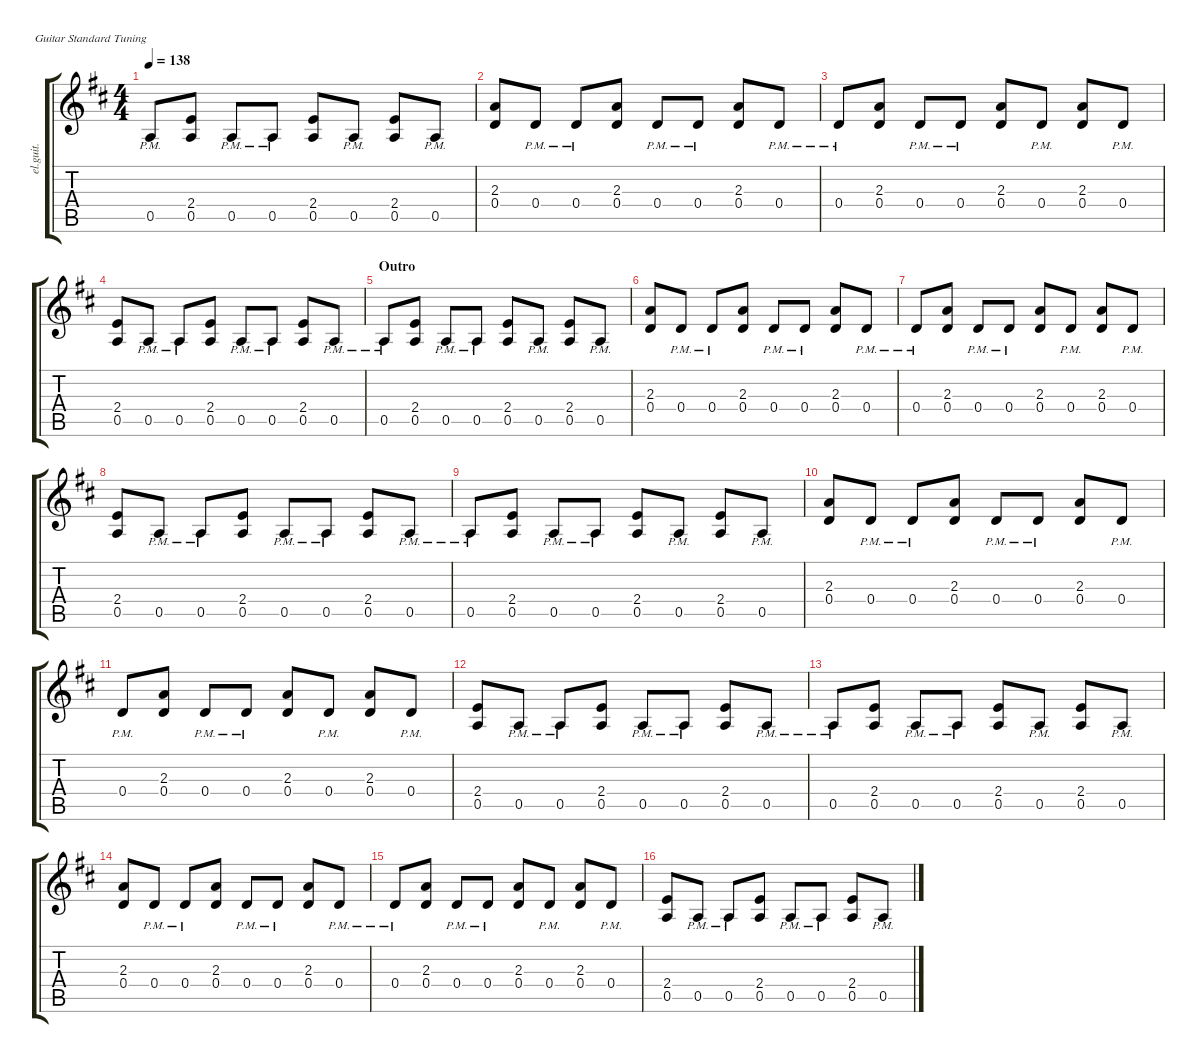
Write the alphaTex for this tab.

\hideDynamics
\bracketExtendMode groupsimilarinstruments
\otherSystemsTrackNameOrientation horizontal
\track ("EG5 Dbl" "el.guit.") {instrument electricguitarmuted}
\staff {score tabs}
\tuning (E4 B3 G3 D3 A2 E2)
\ts (4 4)
\tempo 138
\clef g2
\ks d
0.5{pm acc forcenatural}.8{dy fff} (0.5{acc forcenatural} 2.4{acc forcenatural}).8 0.5{pm acc forcenatural}.8 0.5{pm acc forcenatural}.8 (0.5{acc forcenatural} 2.4{acc forcenatural}).8 0.5{pm acc forcenatural}.8 (0.5{acc forcenatural} 2.4{acc forcenatural}).8 0.5{pm acc forcenatural}.8 |
(0.4{acc forcenatural} 2.3{acc forcenatural}).8 0.4{pm acc forcenatural}.8 0.4{pm acc forcenatural}.8 (0.4{acc forcenatural} 2.3{acc forcenatural}).8 0.4{pm acc forcenatural}.8 0.4{pm acc forcenatural}.8 (0.4{acc forcenatural} 2.3{acc forcenatural}).8 0.4{pm acc forcenatural}.8 |
0.4{pm acc forcenatural}.8 (0.4{acc forcenatural} 2.3{acc forcenatural}).8 0.4{pm acc forcenatural}.8 0.4{pm acc forcenatural}.8 (0.4{acc forcenatural} 2.3{acc forcenatural}).8 0.4{pm acc forcenatural}.8 (0.4{acc forcenatural} 2.3{acc forcenatural}).8 0.4{pm acc forcenatural}.8 |
(0.5{acc forcenatural} 2.4{acc forcenatural}).8 0.5{pm acc forcenatural}.8 0.5{pm acc forcenatural}.8 (0.5{acc forcenatural} 2.4{acc forcenatural}).8 0.5{pm acc forcenatural}.8 0.5{pm acc forcenatural}.8 (0.5{acc forcenatural} 2.4{acc forcenatural}).8 0.5{pm acc forcenatural}.8 |
\section ("" "Outro")
0.5{pm acc forcenatural}.8 (0.5{acc forcenatural} 2.4{acc forcenatural}).8 0.5{pm acc forcenatural}.8 0.5{pm acc forcenatural}.8 (0.5{acc forcenatural} 2.4{acc forcenatural}).8 0.5{pm acc forcenatural}.8 (0.5{acc forcenatural} 2.4{acc forcenatural}).8 0.5{pm acc forcenatural}.8 |
(0.4{acc forcenatural} 2.3{acc forcenatural}).8 0.4{pm acc forcenatural}.8 0.4{pm acc forcenatural}.8 (0.4{acc forcenatural} 2.3{acc forcenatural}).8 0.4{pm acc forcenatural}.8 0.4{pm acc forcenatural}.8 (0.4{acc forcenatural} 2.3{acc forcenatural}).8 0.4{pm acc forcenatural}.8 |
0.4{pm acc forcenatural}.8 (0.4{acc forcenatural} 2.3{acc forcenatural}).8 0.4{pm acc forcenatural}.8 0.4{pm acc forcenatural}.8 (0.4{acc forcenatural} 2.3{acc forcenatural}).8 0.4{pm acc forcenatural}.8 (0.4{acc forcenatural} 2.3{acc forcenatural}).8 0.4{pm acc forcenatural}.8 |
(0.5{acc forcenatural} 2.4{acc forcenatural}).8 0.5{pm acc forcenatural}.8 0.5{pm acc forcenatural}.8 (0.5{acc forcenatural} 2.4{acc forcenatural}).8 0.5{pm acc forcenatural}.8 0.5{pm acc forcenatural}.8 (0.5{acc forcenatural} 2.4{acc forcenatural}).8 0.5{pm acc forcenatural}.8 |
0.5{pm acc forcenatural}.8 (0.5{acc forcenatural} 2.4{acc forcenatural}).8 0.5{pm acc forcenatural}.8 0.5{pm acc forcenatural}.8 (0.5{acc forcenatural} 2.4{acc forcenatural}).8 0.5{pm acc forcenatural}.8 (0.5{acc forcenatural} 2.4{acc forcenatural}).8 0.5{pm acc forcenatural}.8 |
(0.4{acc forcenatural} 2.3{acc forcenatural}).8 0.4{pm acc forcenatural}.8 0.4{pm acc forcenatural}.8 (0.4{acc forcenatural} 2.3{acc forcenatural}).8 0.4{pm acc forcenatural}.8 0.4{pm acc forcenatural}.8 (0.4{acc forcenatural} 2.3{acc forcenatural}).8 0.4{pm acc forcenatural}.8 |
0.4{pm acc forcenatural}.8 (0.4{acc forcenatural} 2.3{acc forcenatural}).8 0.4{pm acc forcenatural}.8 0.4{pm acc forcenatural}.8 (0.4{acc forcenatural} 2.3{acc forcenatural}).8 0.4{pm acc forcenatural}.8 (0.4{acc forcenatural} 2.3{acc forcenatural}).8 0.4{pm acc forcenatural}.8 |
(0.5{acc forcenatural} 2.4{acc forcenatural}).8 0.5{pm acc forcenatural}.8 0.5{pm acc forcenatural}.8 (0.5{acc forcenatural} 2.4{acc forcenatural}).8 0.5{pm acc forcenatural}.8 0.5{pm acc forcenatural}.8 (0.5{acc forcenatural} 2.4{acc forcenatural}).8 0.5{pm acc forcenatural}.8 |
0.5{pm acc forcenatural}.8 (0.5{acc forcenatural} 2.4{acc forcenatural}).8 0.5{pm acc forcenatural}.8 0.5{pm acc forcenatural}.8 (0.5{acc forcenatural} 2.4{acc forcenatural}).8 0.5{pm acc forcenatural}.8 (0.5{acc forcenatural} 2.4{acc forcenatural}).8 0.5{pm acc forcenatural}.8 |
(0.4{acc forcenatural} 2.3{acc forcenatural}).8 0.4{pm acc forcenatural}.8 0.4{pm acc forcenatural}.8 (0.4{acc forcenatural} 2.3{acc forcenatural}).8 0.4{pm acc forcenatural}.8 0.4{pm acc forcenatural}.8 (0.4{acc forcenatural} 2.3{acc forcenatural}).8 0.4{pm acc forcenatural}.8 |
0.4{pm acc forcenatural}.8 (0.4{acc forcenatural} 2.3{acc forcenatural}).8 0.4{pm acc forcenatural}.8 0.4{pm acc forcenatural}.8 (0.4{acc forcenatural} 2.3{acc forcenatural}).8 0.4{pm acc forcenatural}.8 (0.4{acc forcenatural} 2.3{acc forcenatural}).8 0.4{pm acc forcenatural}.8 |
(0.5{acc forcenatural} 2.4{acc forcenatural}).8 0.5{pm acc forcenatural}.8 0.5{pm acc forcenatural}.8 (0.5{acc forcenatural} 2.4{acc forcenatural}).8 0.5{pm acc forcenatural}.8 0.5{pm acc forcenatural}.8 (0.5{acc forcenatural} 2.4{acc forcenatural}).8 0.5{pm acc forcenatural}.8
